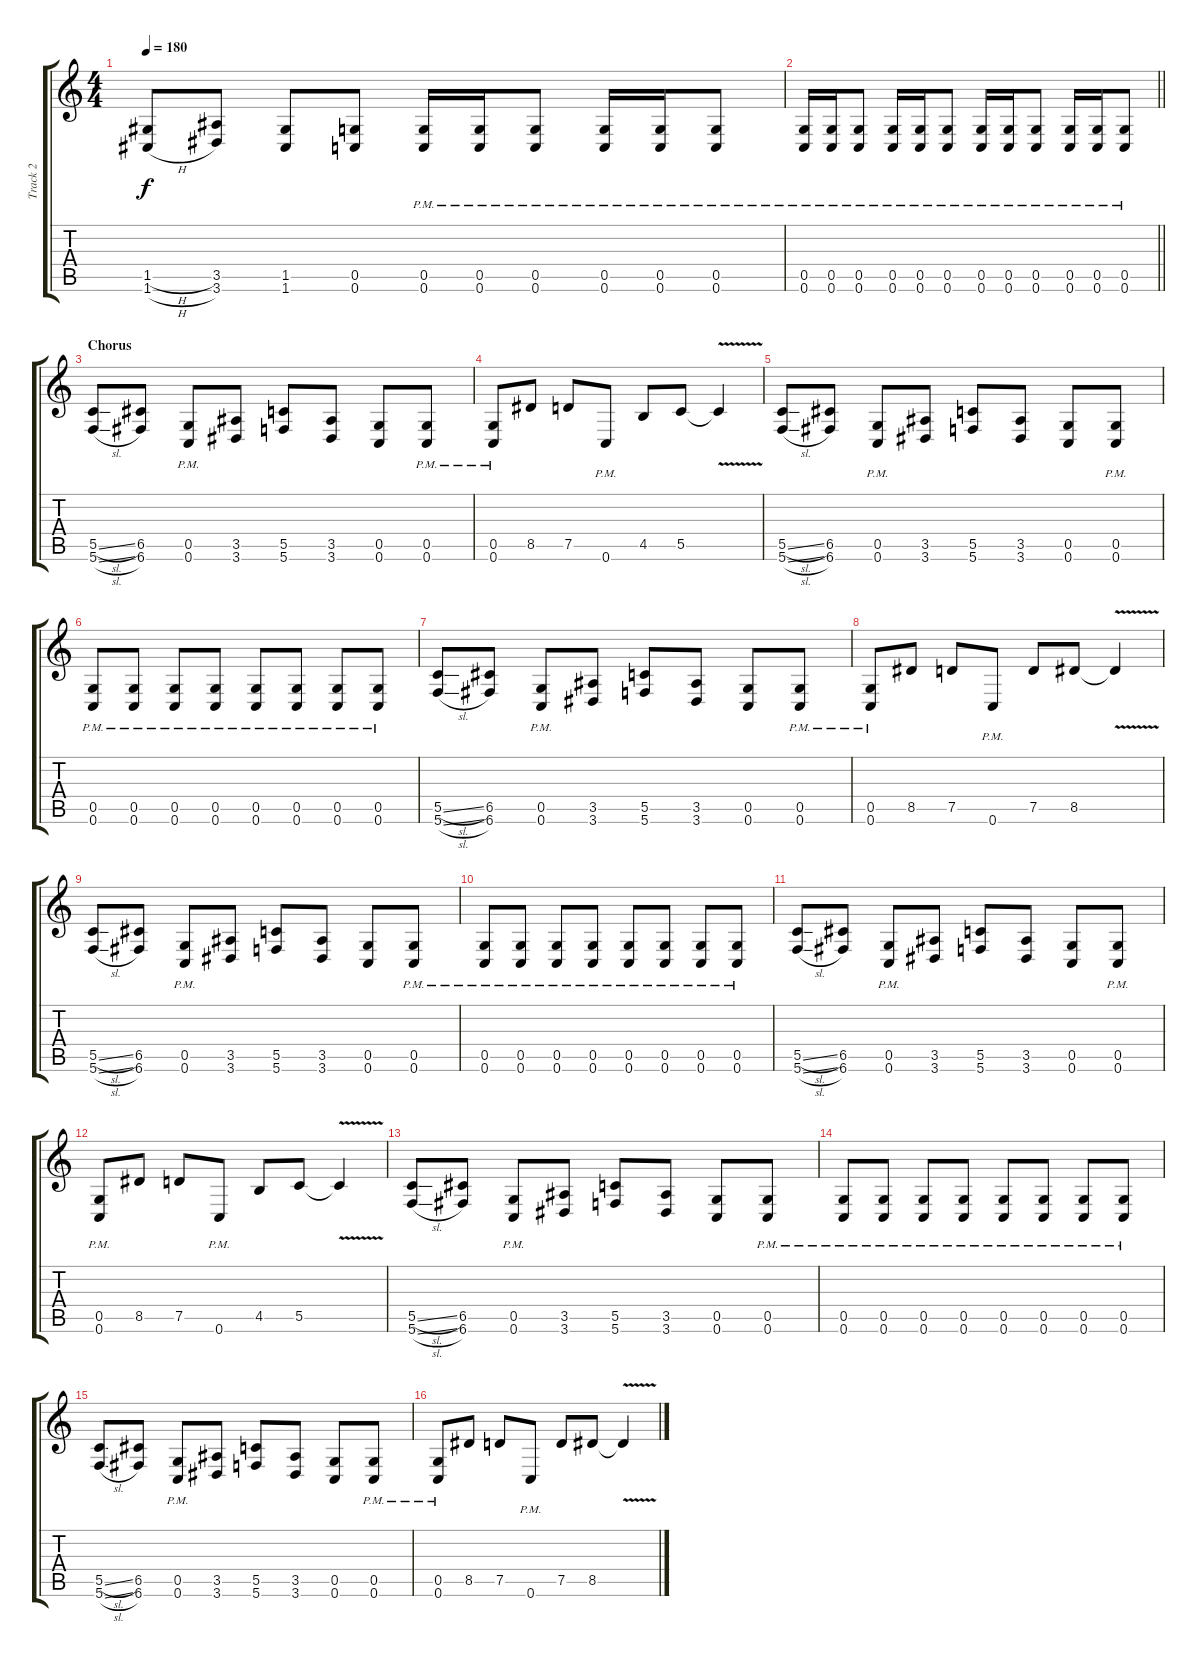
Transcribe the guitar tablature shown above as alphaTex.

\track ("Track 2" "Track 2") {instrument distortionguitar}
\staff {score tabs}
\tuning (D4 A3 F3 C3 G2 C2) {hide}
\ts (4 4)
\tempo 180
\clef g2
\ks c
(1.5{h} 1.6{h}).8{dy f} (3.5 3.6).8 (1.5 1.6).8 (0.5 0.6).8 (0.5{pm} 0.6{pm}).16 (0.5{pm} 0.6{pm}).16 (0.5{pm} 0.6{pm}).8 (0.5{pm} 0.6{pm}).16 (0.5{pm} 0.6{pm}).16 (0.5{pm} 0.6{pm}).8 |
\barLineRight lightlight
(0.5{pm} 0.6{pm}).16 (0.5{pm} 0.6{pm}).16 (0.5{pm} 0.6{pm}).8 (0.5{pm} 0.6{pm}).16 (0.5{pm} 0.6{pm}).16 (0.5{pm} 0.6{pm}).8 (0.5{pm} 0.6{pm}).16 (0.5{pm} 0.6{pm}).16 (0.5{pm} 0.6{pm}).8 (0.5{pm} 0.6{pm}).16 (0.5{pm} 0.6{pm}).16 (0.5{pm} 0.6{pm}).8 |
\section ("" "Chorus")
(5.5{sl} 5.6{sl}).8 (6.5 6.6).8 (0.5{pm} 0.6{pm}).8 (3.5 3.6).8 (5.5 5.6).8 (3.5 3.6).8 (0.5 0.6).8 (0.5{pm} 0.6{pm}).8 |
(0.5{pm} 0.6{pm}).8 8.5.8 7.5.8 0.6{pm}.8 4.5.8 5.5.8 5.5{v t}.4 |
(5.5{sl} 5.6{sl}).8 (6.5 6.6).8 (0.5{pm} 0.6{pm}).8 (3.5 3.6).8 (5.5 5.6).8 (3.5 3.6).8 (0.5 0.6).8 (0.5{pm} 0.6{pm}).8 |
(0.5{pm} 0.6{pm}).8 (0.5{pm} 0.6{pm}).8 (0.5{pm} 0.6{pm}).8 (0.5{pm} 0.6{pm}).8 (0.5{pm} 0.6{pm}).8 (0.5{pm} 0.6{pm}).8 (0.5{pm} 0.6{pm}).8 (0.5{pm} 0.6{pm}).8 |
(5.5{sl} 5.6{sl}).8 (6.5 6.6).8 (0.5{pm} 0.6{pm}).8 (3.5 3.6).8 (5.5 5.6).8 (3.5 3.6).8 (0.5 0.6).8 (0.5{pm} 0.6{pm}).8 |
(0.5{pm} 0.6{pm}).8 8.5.8 7.5.8 0.6{pm}.8 7.5.8 8.5.8 8.5{v t}.4 |
(5.5{sl} 5.6{sl}).8 (6.5 6.6).8 (0.5{pm} 0.6{pm}).8 (3.5 3.6).8 (5.5 5.6).8 (3.5 3.6).8 (0.5 0.6).8 (0.5{pm} 0.6{pm}).8 |
(0.5{pm} 0.6{pm}).8 (0.5{pm} 0.6{pm}).8 (0.5{pm} 0.6{pm}).8 (0.5{pm} 0.6{pm}).8 (0.5{pm} 0.6{pm}).8 (0.5{pm} 0.6{pm}).8 (0.5{pm} 0.6{pm}).8 (0.5{pm} 0.6{pm}).8 |
(5.5{sl} 5.6{sl}).8 (6.5 6.6).8 (0.5{pm} 0.6{pm}).8 (3.5 3.6).8 (5.5 5.6).8 (3.5 3.6).8 (0.5 0.6).8 (0.5{pm} 0.6{pm}).8 |
(0.5{pm} 0.6{pm}).8 8.5.8 7.5.8 0.6{pm}.8 4.5.8 5.5.8 5.5{v t}.4 |
(5.5{sl} 5.6{sl}).8 (6.5 6.6).8 (0.5{pm} 0.6{pm}).8 (3.5 3.6).8 (5.5 5.6).8 (3.5 3.6).8 (0.5 0.6).8 (0.5{pm} 0.6{pm}).8 |
(0.5{pm} 0.6{pm}).8 (0.5{pm} 0.6{pm}).8 (0.5{pm} 0.6{pm}).8 (0.5{pm} 0.6{pm}).8 (0.5{pm} 0.6{pm}).8 (0.5{pm} 0.6{pm}).8 (0.5{pm} 0.6{pm}).8 (0.5{pm} 0.6{pm}).8 |
(5.5{sl} 5.6{sl}).8 (6.5 6.6).8 (0.5{pm} 0.6{pm}).8 (3.5 3.6).8 (5.5 5.6).8 (3.5 3.6).8 (0.5 0.6).8 (0.5{pm} 0.6{pm}).8 |
(0.5{pm} 0.6{pm}).8 8.5.8 7.5.8 0.6{pm}.8 7.5.8 8.5.8 8.5{v t}.4
